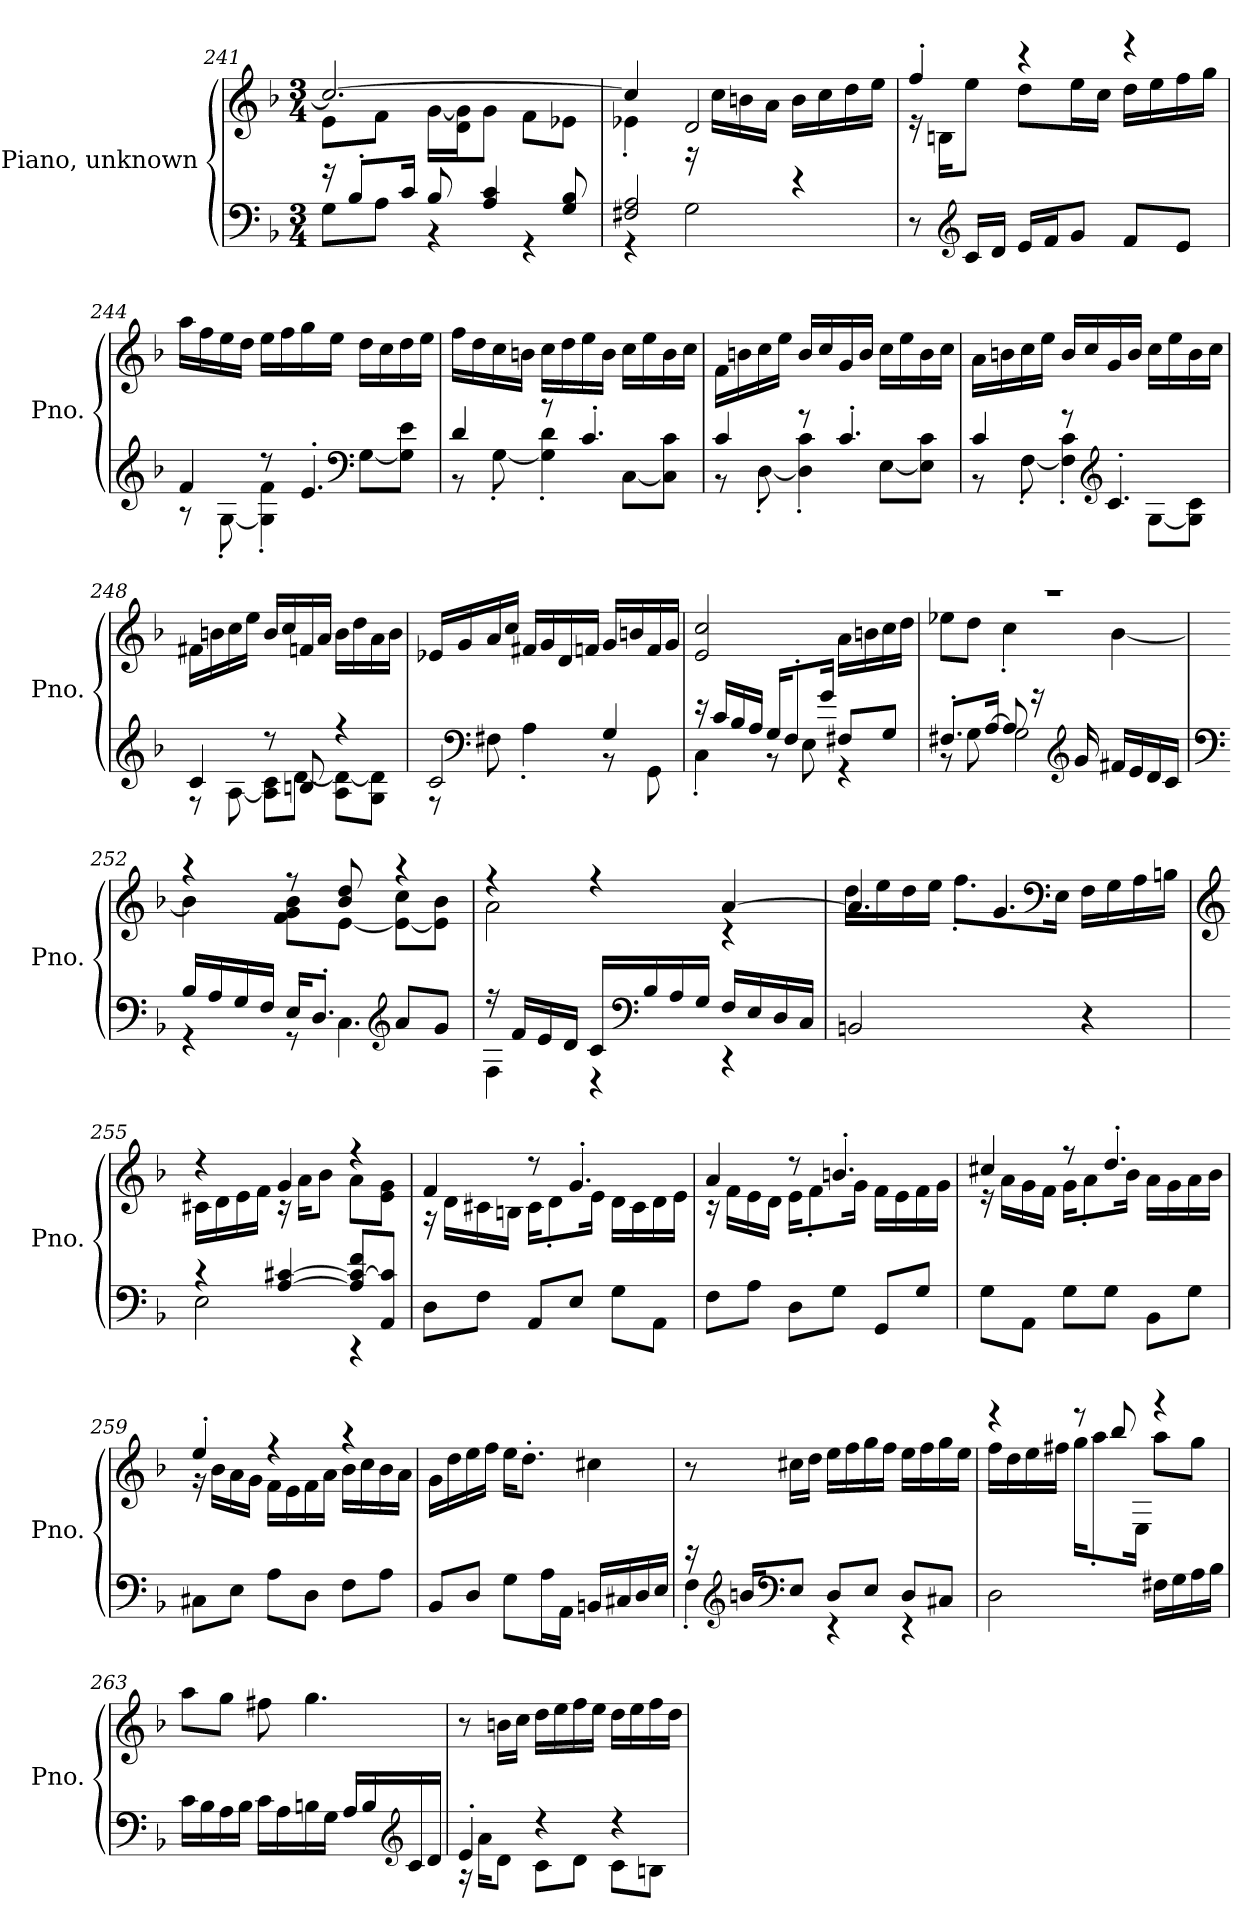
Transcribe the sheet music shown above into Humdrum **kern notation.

**kern	**kern
*part1	*part1
*staff2	*staff1
*I"Piano, unknown	*
*I'Pno.	*
!!LO:LB:g=z
*clefF4	*clefG2
*k[b-]	*k[b-]
*M3/4	*M3/4
=241	=241
*^	*^
16r	8G\L	2.cc/_	8e\L
8B-'/L	.	.	.
.	8A\J	.	8f\J
16c/Jk	.	.	.
8B-/	4r	.	[16g\LL
.	.	.	16d\ 16g\]J
4A/ 4c/	.	.	8g\J
.	4r	.	8f\L
8G/ 8B-/	.	.	8e-X\J
=242	=242	=242	=242
2F#X/ 2A/	4r	4cc/]	4e-X'\
.	2G\	2d/	16r
.	.	.	16cc\LL
.	.	.	16bn\
.	.	.	16a\JJ
4r	.	.	16b\LL
.	.	.	16cc\
.	.	.	16dd\
.	.	.	16ee\JJ
*v	*v	*	*
=243	=243	=243
8r	4ff'/	16r
.	.	16Bn\KL
*clefG2	*	*
16c/LL	.	8ee\J
16d/JJ	.	.
16e/LL	4r	8dd\L
16f/J	.	.
8g/J	.	16ee\L
.	.	16cc\JJ
8f/L	4r	16dd\LL
.	.	16ee\
8e/J	.	16ff\
.	.	16gg\JJ
*	*v	*v
!!LO:LB:g=z
=244	=244
*^	*
4f/	8r	16aa\LL
.	.	16ff\
.	[8G'\	16ee\
.	.	16dd\JJ
8r	4G\]' 4f\'	16ee\LL
.	.	16ff\
4.e'/	.	16gg\
.	.	16ee\JJ
*clefF4	*	*
.	[8G\L	16dd\LL
.	.	16cc\
.	8G\] 8e\J	16dd\
.	.	16ee\JJ
=245	=245	=245
4d/	8r	16ff\LL
.	.	16dd\
.	[8G'\	16cc\
.	.	16bn\JJ
8r	4G\]' 4d\'	16cc\LL
.	.	16dd\
4.c'/	.	16ee\
.	.	16b\JJ
.	[8C\L	16cc\LL
.	.	16ee\
.	8C\] 8c\J	16b\
.	.	16cc\JJ
=246	=246	=246
4c/	8r	16f\LL
.	.	16bn\
.	[8D'\	16cc\
.	.	16ee\JJ
8r	4D\]' 4c\'	16b/LL
.	.	16cc/
4.c'/	.	16g/
.	.	16b/JJ
.	[8E\L	16cc\LL
.	.	16ee\
.	8E\] 8c\J	16b\
.	.	16cc\JJ
!!LO:LB:g=z
=247	=247	=247
4c/	8r	16a\LL
.	.	16bn\
.	[8F'\	16cc\
.	.	16ee\JJ
8r	4F\]' 4c\'	16b/LL
.	.	16cc/
*clefG2	*	*
4.c'/	.	16g/
.	.	16b/JJ
.	[8G\L	16cc\LL
.	.	16ee\
.	8G\] 8c\J	16b\
.	.	16cc\JJ
=248	=248	=248
4c/	8r	16f#X\LL
.	.	16bn\
.	[8A\	16cc\
.	.	16ee\JJ
8r	8A\] 8c\L	16b/LL
.	.	16cc/
8Bn/	[8d\J	16fn/
.	.	16a/JJ
4r	8A\ 8d\_L	16b\LL
.	.	16dd\
.	8G\ 8d\]J	16a\
.	.	16b\JJ
=249	=249	=249
2c/	8r	16e-X/LL
.	.	16g/
*clefF4	*	*
.	8F#X\	16a/
.	.	16cc/JJ
.	4A'\	16f#X/LL
.	.	16g/
.	.	16d/
.	.	16fn/JJ
4G/	8r	16g/LL
.	.	16bn/
.	8GG\	16f/
.	.	16g/JJ
!!LO:PB:g=z
=250	=250	=250
16r	4C'\	2e/ 2cc/
16c/LL	.	.
16B-/	.	.
16A/JJ	.	.
16G/KL	8r	.
8F'/	.	.
.	8E\	.
16g/Jk	.	.
8F#X/L	4r	16a\LL
.	.	16bn\
8G/J	.	16cc\
.	.	16dd\JJ
=251	=251	=251
*	*	*^
8.F#X'/L	8r	2.r	8ee-X\L
.	8G\	.	8dd\J
[16A/Jk	.	.	.
8A/]	2G\	.	4cc'\
16r	.	.	.
*clefG2	*	*	*
16g/	.	.	.
16f#X/LL	.	.	[4b-\
16e/	.	.	.
16d/	.	.	.
16c/JJ	.	.	.
=252	=252	=252	=252
*clefF4	*	*	*
16B-/LL	4r	4r	4b-\]
16A/	.	.	.
16G/	.	.	.
16F/JJ	.	.	.
16E/KL	8r	8r	8f\ 8g\ 8b-\L
8.D'/J	.	.	.
.	4.C\	8b-/ 8dd/	[8e\J
*clefG2	*	*	*
8a/L	.	4r	8e\_ 8cc\L
8g/J	.	.	8e\] 8b-\J
!!LO:LB:g=z	!!
=253	=253	=253	=253
16r	4F\	4r	2a\
16f/LL	.	.	.
16e/	.	.	.
16d/JJ	.	.	.
16c/LL	4r	4r	.
*clefF4	*	*	*
16B-/	.	.	.
16A/	.	.	.
16G/JJ	.	.	.
16F/LL	4r	[4a/	4r
16E/	.	.	.
16D/	.	.	.
16C/JJ	.	.	.
*v	*v	*	*
=254	=254	=254
2BBn/	4.a/]	16dd\LL
.	.	16ee\
.	.	16dd\
.	.	16ee\JJ
.	.	8.ff'\L
.	4.g/	.
*	*clefF4	*
.	.	16E\Jk
4r	.	16F\LL
.	.	16G\
.	.	16A\
.	.	16Bn\JJ
=255	=255	=255
*	*clefG2	*
*^	*	*
4r	2E\	4r	16c#X\LL
.	.	.	16d\
.	.	.	16e\
.	.	.	16f\JJ
[4A/ [4c#X/	.	4g/	16r
.	.	.	16a\KL
.	.	.	8b-\J
8A/] 8c#/_ 8f/L	4r	4r	8a\L
8AA/ 8c#/]J	.	.	8e\ 8g\J
*v	*v	*	*
!!LO:LB:g=z	!!
=256	=256	=256
8D\L	4f/	16r
.	.	16d\LL
8F\J	.	16c#X\
.	.	16Bn\JJ
8AA/L	8r	16c#\KL
.	.	8d'\
8E/J	4.g'/	.
.	.	16e\Jk
8G\L	.	16d\LL
.	.	16c#\
8AA\J	.	16d\
.	.	16e\JJ
=257	=257	=257
8F\L	4a/	16r
.	.	16f\LL
8A\J	.	16e\
.	.	16d\JJ
8D\L	8r	16e\KL
.	.	8f'\
8G\J	4.bn'/	.
.	.	16g\Jk
8GG/L	.	16f\LL
.	.	16e\
8G/J	.	16f\
.	.	16g\JJ
=258	=258	=258
8G\L	4cc#X/	16r
.	.	16a\LL
8AA\J	.	16g\
.	.	16f\JJ
8G\L	8r	16g\KL
.	.	8a'\
8G\J	4.dd'/	.
.	.	16b-\Jk
8BB-\L	.	16a\LL
.	.	16g\
8G\J	.	16a\
.	.	16b-\JJ
!!LO:LB:g=z	!!
=259	=259	=259
8C#X\L	4ee'/	16r
.	.	16b-\LL
8E\J	.	16a\
.	.	16g\JJ
8A\L	4r	16f\LL
.	.	16e\
8D\J	.	16f\
.	.	16a\JJ
8F\L	4r	16b-\LL
.	.	16cc\
8A\J	.	16b-\
.	.	16a\JJ
*	*v	*v
=260	=260
8BB-/L	16g\LL
.	16dd\
8D/J	16ee\
.	16ff\JJ
8G\L	16ee\KL
.	8.dd'\J
16A\L	.
16AA\JJ	.
16BBn/LL	4cc#X\
16C#X/	.
16D/	.
16E/JJ	.
=261	=261
*^	*
16r	4F'\	8r
*clefG2	*	*
16bn/KL	.	.
*clefF4	*	*
8E/J	.	16cc#X\LL
.	.	16dd\JJ
8D/L	4r	16ee\LL
.	.	16ff\
8E/J	.	16gg\
.	.	16ff\JJ
8D/L	4r	16ee\LL
.	.	16ff\
8C#X/J	.	16gg\
.	.	16ee\JJ
*v	*v	*
!!LO:LB:g=z
=262	=262
*	*^
2D\	4r	16ff\LL
.	.	16dd\
.	.	16ee\
.	.	16ff#X\JJ
.	8r	16gg\KL
.	.	8aa'\
.	8bb-/	.
.	.	16E\Jk
16F#X\LL	4r	8aa\L
16G\	.	.
16A\	.	8gg\J
16B-\JJ	.	.
*	*v	*v
=263	=263
16c\LL	8aa\L
16B-\	.
16A\	8gg\J
16B-\JJ	.
16c\LL	8ff#X\
16A\	.
16Bn\	4.gg\
16G\JJ	.
16A/LL	.
16B/	.
*clefG2	*
16c/	.
16d/JJ	.
=264	=264
*^	*
4e'/	16r	8r
.	16a\KL	.
.	8d\J	16bn\LL
.	.	16cc\JJ
4r	8c\L	16dd\LL
.	.	16ee\
.	8d\J	16ff\
.	.	16ee\JJ
4r	8c\L	16dd\LL
.	.	16ee\
.	8Bn\J	16ff\
.	.	16dd\JJ
*v	*v	*
=	=
*-	*-
